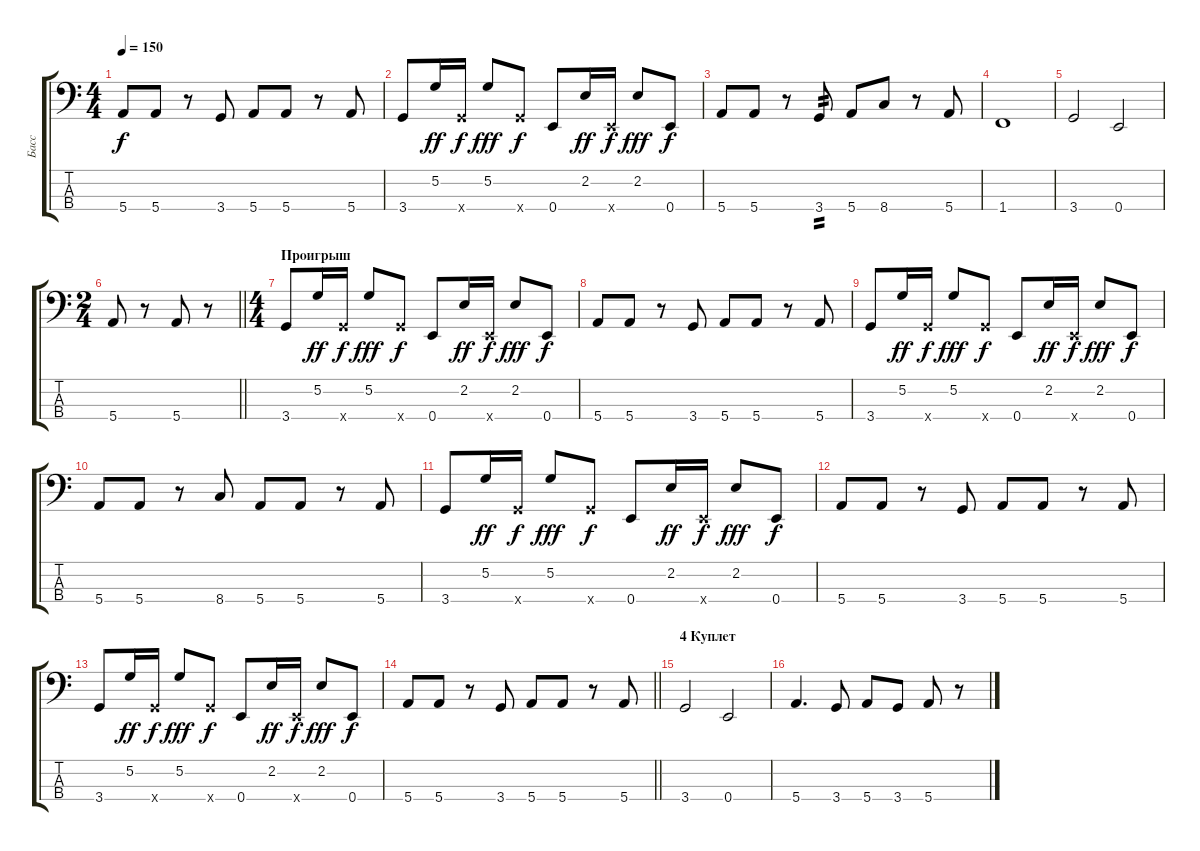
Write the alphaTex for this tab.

\track ("Басс" "Басс") {instrument electricbassfinger}
\staff {score tabs}
\tuning (G2 D2 A1 E1) {hide}
\ts (4 4)
\tempo 150
\clef f4
\ks c
5.4.8{dy f} 5.4.8 r.8 3.4.8 5.4.8 5.4.8 r.8 5.4.8 |
3.4.8 5.2.16{dy ff} 3.4{x}.16{dy f} 5.2.8{dy fff} 3.4{x}.8{dy f} 0.4.8 2.2.16{dy ff} 0.4{x}.16{dy f} 2.2.8{dy fff} 0.4.8{dy f} |
5.4.8 5.4.8 r.8 3.4.8{tp 2} 5.4.8 8.4.8 r.8 5.4.8 |
1.4.1 |
3.4.2 0.4.2 |
\ts (2 4)
\barLineRight lightlight
5.4.8 r.8 5.4.8 r.8 |
\ts (4 4)
\section ("" "Проигрыш")
3.4.8 5.2.16{dy ff} 3.4{x}.16{dy f} 5.2.8{dy fff} 3.4{x}.8{dy f} 0.4.8 2.2.16{dy ff} 0.4{x}.16{dy f} 2.2.8{dy fff} 0.4.8{dy f} |
5.4.8 5.4.8 r.8 3.4.8 5.4.8 5.4.8 r.8 5.4.8 |
3.4.8 5.2.16{dy ff} 3.4{x}.16{dy f} 5.2.8{dy fff} 3.4{x}.8{dy f} 0.4.8 2.2.16{dy ff} 0.4{x}.16{dy f} 2.2.8{dy fff} 0.4.8{dy f} |
5.4.8 5.4.8 r.8 8.4.8 5.4.8 5.4.8 r.8 5.4.8 |
3.4.8 5.2.16{dy ff} 3.4{x}.16{dy f} 5.2.8{dy fff} 3.4{x}.8{dy f} 0.4.8 2.2.16{dy ff} 0.4{x}.16{dy f} 2.2.8{dy fff} 0.4.8{dy f} |
5.4.8 5.4.8 r.8 3.4.8 5.4.8 5.4.8 r.8 5.4.8 |
3.4.8 5.2.16{dy ff} 3.4{x}.16{dy f} 5.2.8{dy fff} 3.4{x}.8{dy f} 0.4.8 2.2.16{dy ff} 0.4{x}.16{dy f} 2.2.8{dy fff} 0.4.8{dy f} |
\barLineRight lightlight
5.4.8 5.4.8 r.8 3.4.8 5.4.8 5.4.8 r.8 5.4.8 |
\section ("" "4 Куплет")
3.4.2 0.4.2 |
5.4.4{d} 3.4.8 5.4.8 3.4.8 5.4.8 r.8
